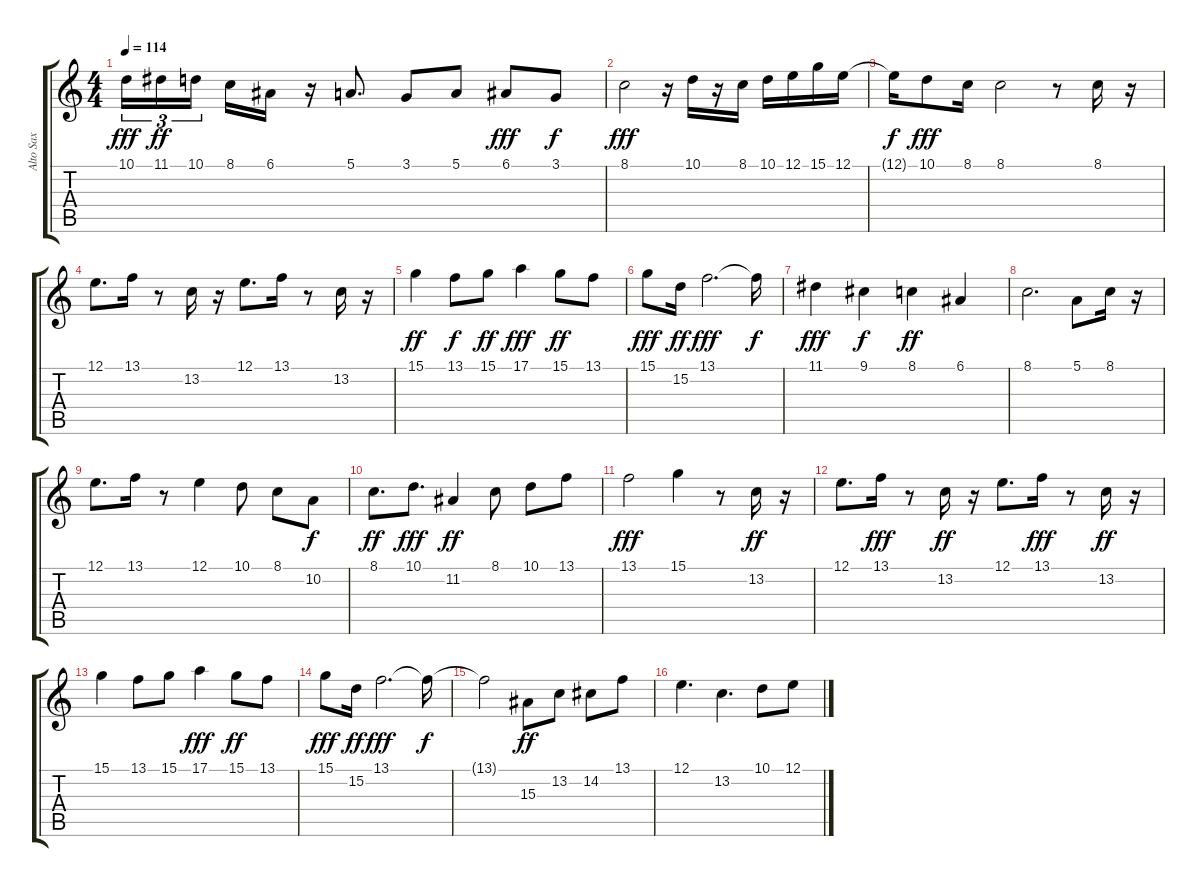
\track ("Alto Sax" "Alto Sax") {instrument altosax}
\staff {score tabs}
\tuning (E4 B3 G3 D3 A2 E2) {hide}
\ts (4 4)
\tempo 114
\clef g2
\ks c
10.1.16{tu (3 2) dy fff} 11.1.16{tu (3 2) dy ff} 10.1.16{tu (3 2)} 8.1.16 6.1.16 r.16 5.1.8{d} 3.1.8 5.1.8 6.1.8{dy fff} 3.1.8{dy f} |
8.1.2{dy fff} r.16 10.1.16 r.16 8.1.16 10.1.16 12.1.16 15.1.16 12.1.16 |
12.1{t}.16{dy f} 10.1.8{dy fff} 8.1.16 8.1.2 r.8 8.1.16 r.16 |
12.1.8{d} 13.1.16 r.8 13.2.16 r.16 12.1.8{d} 13.1.16 r.8 13.2.16 r.16 |
15.1.4{dy ff} 13.1.8{dy f} 15.1.8{dy ff} 17.1.4{dy fff} 15.1.8{dy ff} 13.1.8 |
15.1.8{dy fff} 15.2.16{dy ff} 13.1.2{d dy fff} 13.1{t}.16{dy f} |
11.1.4{dy fff} 9.1.4{dy f} 8.1.4{dy ff} 6.1.4 |
8.1.2{d} 5.1.8 8.1.16 r.16 |
12.1.8{d} 13.1.16 r.8 12.1.4 10.1.8 8.1.8 10.2.8{dy f} |
8.1.8{d dy ff} 10.1.8{d dy fff} 11.2.4{dy ff} 8.1.8 10.1.8 13.1.8 |
13.1.2{dy fff} 15.1.4 r.8 13.2.16{dy ff} r.16 |
12.1.8{d} 13.1.16{dy fff} r.8 13.2.16{dy ff} r.16 12.1.8{d} 13.1.16{dy fff} r.8 13.2.16{dy ff} r.16 |
15.1.4 13.1.8 15.1.8 17.1.4{dy fff} 15.1.8{dy ff} 13.1.8 |
15.1.8{dy fff} 15.2.16{dy ff} 13.1.2{d dy fff} 13.1{t}.16{dy f} |
13.1{t}.2 15.3.8{dy ff} 13.2.8 14.2.8 13.1.8 |
12.1.4{d} 13.2.4{d} 10.1.8 12.1.8
